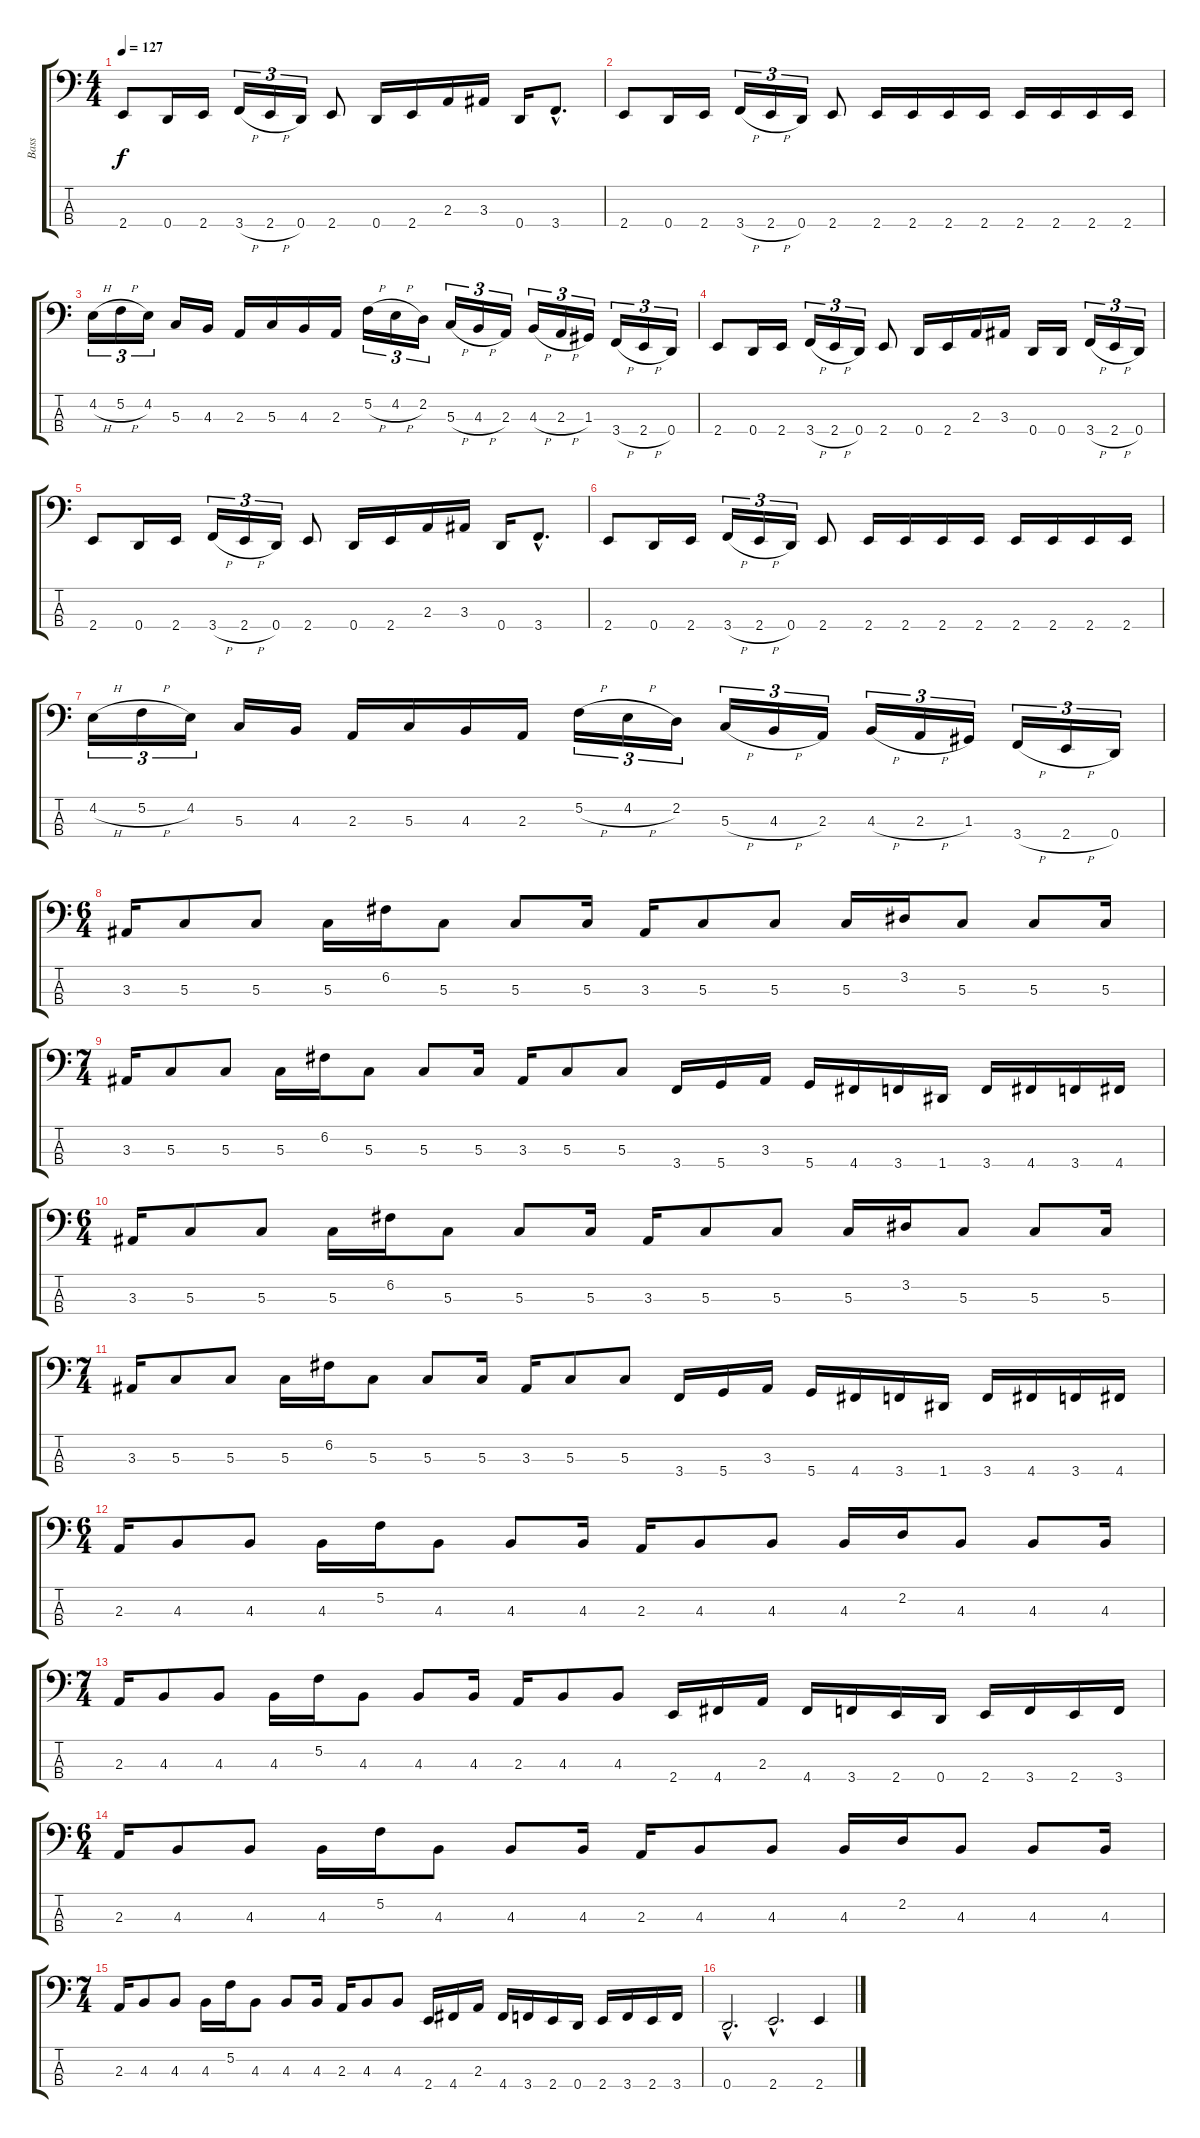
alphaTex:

\track ("Bass" "Bass") {instrument electricbassfinger}
\staff {score tabs}
\tuning (F2 C2 G1 D1) {hide}
\ts (4 4)
\tempo 127
\clef f4
\ks c
2.4.8{dy f} 0.4.16 2.4.16 3.4{h}.16{tu (3 2)} 2.4{h}.16{tu (3 2)} 0.4.16{tu (3 2)} 2.4.8 0.4.16 2.4.16 2.3.16 3.3.16 0.4.16 3.4{hac}.8{d} |
2.4.8 0.4.16 2.4.16 3.4{h}.16{tu (3 2)} 2.4{h}.16{tu (3 2)} 0.4.16{tu (3 2)} 2.4.8 2.4.16 2.4.16 2.4.16 2.4.16 2.4.16 2.4.16 2.4.16 2.4.16 |
4.2{h}.16{tu (3 2)} 5.2{h}.16{tu (3 2)} 4.2.16{tu (3 2)} 5.3.16 4.3.16 2.3.16 5.3.16 4.3.16 2.3.16 5.2{h}.16{tu (3 2)} 4.2{h}.16{tu (3 2)} 2.2.16{tu (3 2)} 5.3{h}.16{tu (3 2)} 4.3{h}.16{tu (3 2)} 2.3.16{tu (3 2)} 4.3{h}.16{tu (3 2)} 2.3{h}.16{tu (3 2)} 1.3.16{tu (3 2)} 3.4{h}.16{tu (3 2)} 2.4{h}.16{tu (3 2)} 0.4.16{tu (3 2)} |
2.4.8 0.4.16 2.4.16 3.4{h}.16{tu (3 2)} 2.4{h}.16{tu (3 2)} 0.4.16{tu (3 2)} 2.4.8 0.4.16 2.4.16 2.3.16 3.3.16 0.4.16 0.4.16 3.4{h}.16{tu (3 2)} 2.4{h}.16{tu (3 2)} 0.4.16{tu (3 2)} |
2.4.8 0.4.16 2.4.16 3.4{h}.16{tu (3 2)} 2.4{h}.16{tu (3 2)} 0.4.16{tu (3 2)} 2.4.8 0.4.16 2.4.16 2.3.16 3.3.16 0.4.16 3.4{hac}.8{d} |
2.4.8 0.4.16 2.4.16 3.4{h}.16{tu (3 2)} 2.4{h}.16{tu (3 2)} 0.4.16{tu (3 2)} 2.4.8 2.4.16 2.4.16 2.4.16 2.4.16 2.4.16 2.4.16 2.4.16 2.4.16 |
4.2{h}.16{tu (3 2)} 5.2{h}.16{tu (3 2)} 4.2.16{tu (3 2)} 5.3.16 4.3.16 2.3.16 5.3.16 4.3.16 2.3.16 5.2{h}.16{tu (3 2)} 4.2{h}.16{tu (3 2)} 2.2.16{tu (3 2)} 5.3{h}.16{tu (3 2)} 4.3{h}.16{tu (3 2)} 2.3.16{tu (3 2)} 4.3{h}.16{tu (3 2)} 2.3{h}.16{tu (3 2)} 1.3.16{tu (3 2)} 3.4{h}.16{tu (3 2)} 2.4{h}.16{tu (3 2)} 0.4.16{tu (3 2)} |
\ts (6 4)
3.3.16 5.3.8 5.3.8 5.3.16 6.2.16 5.3.8 5.3.8 5.3.16 3.3.16 5.3.8 5.3.8 5.3.16 3.2.16 5.3.8 5.3.8 5.3.16 |
\ts (7 4)
3.3.16 5.3.8 5.3.8 5.3.16 6.2.16 5.3.8 5.3.8 5.3.16 3.3.16 5.3.8 5.3.8 3.4.16 5.4.16 3.3.16 5.4.16 4.4.16 3.4.16 1.4.16 3.4.16 4.4.16 3.4.16 4.4.16 |
\ts (6 4)
3.3.16 5.3.8 5.3.8 5.3.16 6.2.16 5.3.8 5.3.8 5.3.16 3.3.16 5.3.8 5.3.8 5.3.16 3.2.16 5.3.8 5.3.8 5.3.16 |
\ts (7 4)
3.3.16 5.3.8 5.3.8 5.3.16 6.2.16 5.3.8 5.3.8 5.3.16 3.3.16 5.3.8 5.3.8 3.4.16 5.4.16 3.3.16 5.4.16 4.4.16 3.4.16 1.4.16 3.4.16 4.4.16 3.4.16 4.4.16 |
\ts (6 4)
2.3.16 4.3.8 4.3.8 4.3.16 5.2.16 4.3.8 4.3.8 4.3.16 2.3.16 4.3.8 4.3.8 4.3.16 2.2.16 4.3.8 4.3.8 4.3.16 |
\ts (7 4)
2.3.16 4.3.8 4.3.8 4.3.16 5.2.16 4.3.8 4.3.8 4.3.16 2.3.16 4.3.8 4.3.8 2.4.16 4.4.16 2.3.16 4.4.16 3.4.16 2.4.16 0.4.16 2.4.16 3.4.16 2.4.16 3.4.16 |
\ts (6 4)
2.3.16 4.3.8 4.3.8 4.3.16 5.2.16 4.3.8 4.3.8 4.3.16 2.3.16 4.3.8 4.3.8 4.3.16 2.2.16 4.3.8 4.3.8 4.3.16 |
\ts (7 4)
2.3.16 4.3.8 4.3.8 4.3.16 5.2.16 4.3.8 4.3.8 4.3.16 2.3.16 4.3.8 4.3.8 2.4.16 4.4.16 2.3.16 4.4.16 3.4.16 2.4.16 0.4.16 2.4.16 3.4.16 2.4.16 3.4.16 |
0.4{hac}.2{d} 2.4{hac}.2{d} 2.4.4
